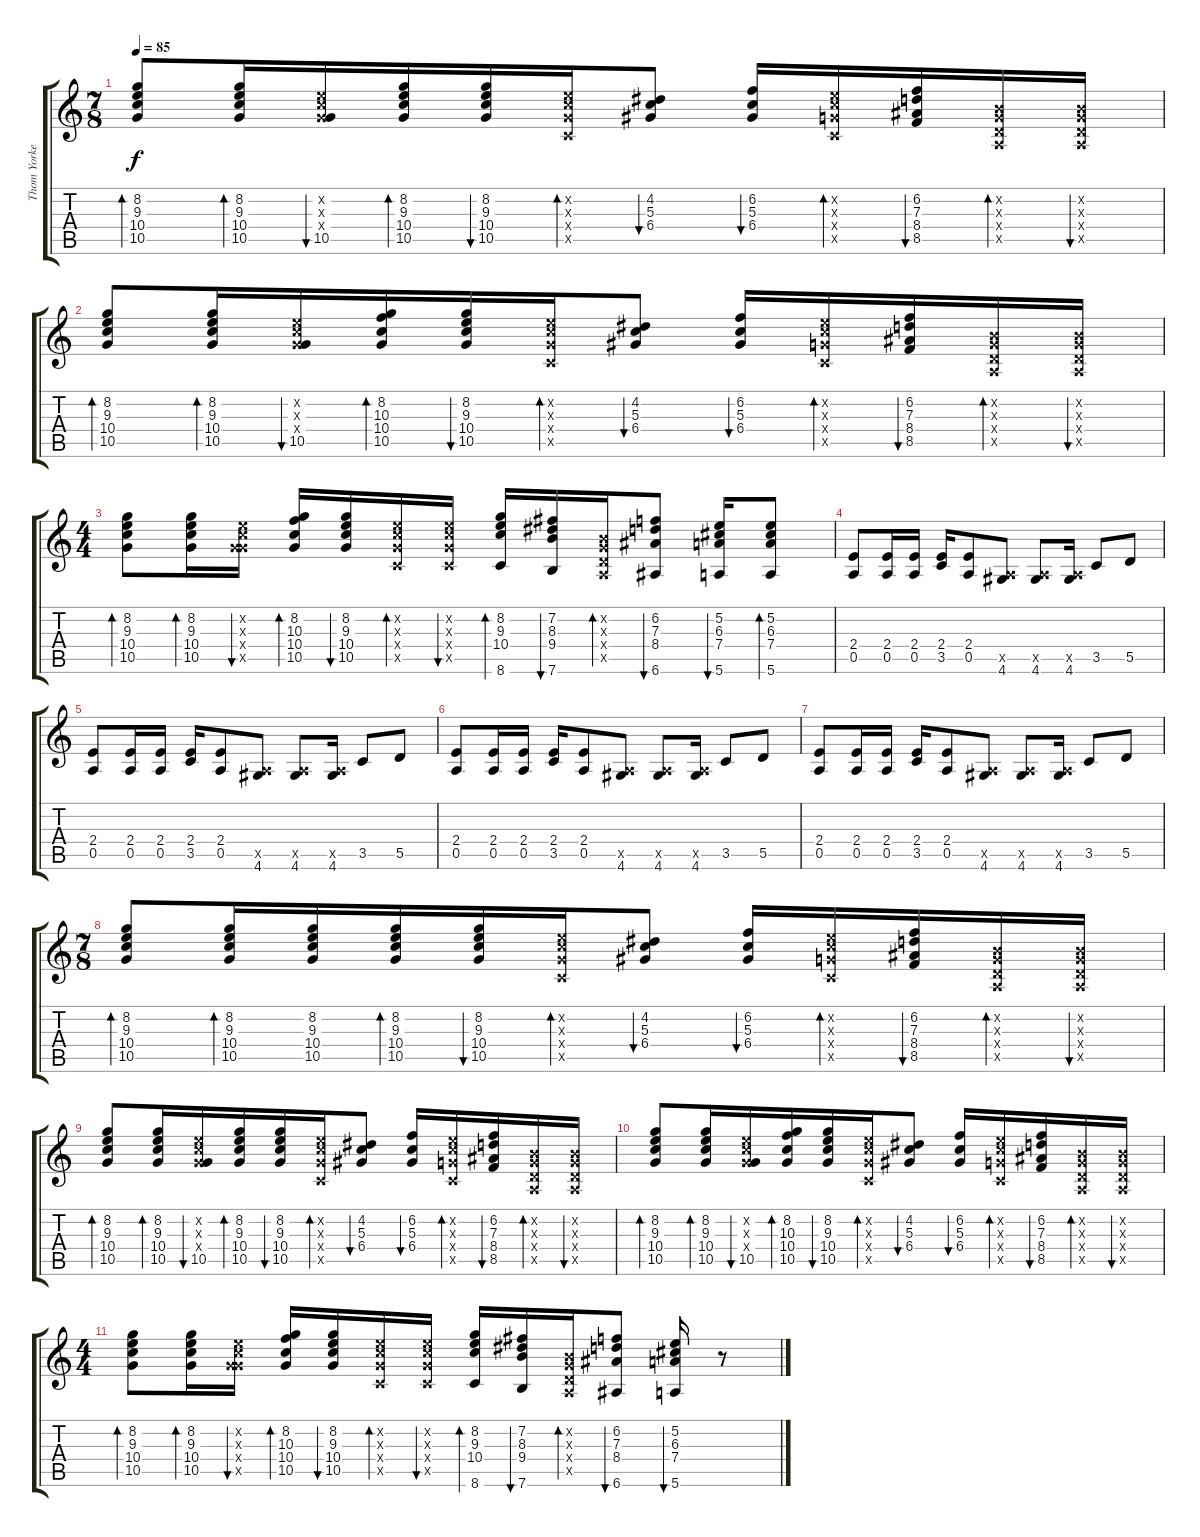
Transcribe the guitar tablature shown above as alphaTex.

\track ("Thom Yorke guitar" "Thom Yorke") {instrument acousticguitarsteel}
\staff {score tabs}
\tuning (E4 B3 G3 D3 A2 E2) {hide}
\ts (7 8)
\tempo 85
\clef g2
\ks c
(8.2 9.3 10.4 10.5).8{bd 30 dy f} (8.2 9.3 10.4 10.5).16{bd 30} (5.2{x} 5.3{x} 5.4{x} 10.5).16{bu 30} (8.2 9.3 10.4 10.5).16{bd 30} (8.2 9.3 10.4 10.5).16{bu 30} (5.2{x} 5.3{x} 5.4{x} 3.5{x}).16{bd 30} (4.2 5.3 6.4).8{bu 30} (6.2 5.3 6.4).16{bu 30} (5.2{x} 5.3{x} 5.4{x} 3.5{x}).16{bd 30} (6.2 7.3 8.4 8.5).16{bu 30} (0.2{x} 0.3{x} 0.4{x} 0.5{x}).16{bd 30} (0.2{x} 0.3{x} 0.4{x} 0.5{x}).16{bu 30} |
(8.2 9.3 10.4 10.5).8{bd 30} (8.2 9.3 10.4 10.5).16{bd 30} (5.2{x} 5.3{x} 5.4{x} 10.5).16{bu 30} (8.2 10.3 10.4 10.5).16{bd 30} (8.2 9.3 10.4 10.5).16{bu 30} (5.2{x} 5.3{x} 5.4{x} 3.5{x}).16{bd 30} (4.2 5.3 6.4).8{bu 30} (6.2 5.3 6.4).16{bu 30} (5.2{x} 5.3{x} 5.4{x} 3.5{x}).16{bd 30} (6.2 7.3 8.4 8.5).16{bu 30} (0.2{x} 0.3{x} 0.4{x} 0.5{x}).16{bd 30} (0.2{x} 0.3{x} 0.4{x} 0.5{x}).16{bu 30} |
\ts (4 4)
(8.2 9.3 10.4 10.5).8{bd 30} (8.2 9.3 10.4 10.5).16{bd 30} (5.2{x} 5.3{x} 5.4{x} 10.5{x}).16{bu 30} (8.2 10.3 10.4 10.5).16{bd 30} (8.2 9.3 10.4 10.5).16{bu 30} (5.2{x} 5.3{x} 5.4{x} 3.5{x}).16{bd 30} (5.2{x} 5.3{x} 5.4{x} 3.5{x}).16{bu 30} (8.2 9.3 10.4 8.6).16{bd 30} (7.2 8.3 9.4 7.6).16{bu 30} (0.2{x} 0.3{x} 0.4{x} 0.5{x}).16{bd 30} (6.2 7.3 8.4 6.6).8{bu 30} (5.2 6.3 7.4 5.6).16{bu 30} (5.2 6.3 7.4 5.6).8{bd 30} |
(2.4 0.5).8 (2.4 0.5).16 (2.4 0.5).16 (2.4 3.5).16 (2.4 0.5).8 (0.5{x} 4.6).8 (0.5{x} 4.6).8 (0.5{x} 4.6).16 3.5.8 5.5.8 |
(2.4 0.5).8 (2.4 0.5).16 (2.4 0.5).16 (2.4 3.5).16 (2.4 0.5).8 (0.5{x} 4.6).8 (0.5{x} 4.6).8 (0.5{x} 4.6).16 3.5.8 5.5.8 |
(2.4 0.5).8 (2.4 0.5).16 (2.4 0.5).16 (2.4 3.5).16 (2.4 0.5).8 (0.5{x} 4.6).8 (0.5{x} 4.6).8 (0.5{x} 4.6).16 3.5.8 5.5.8 |
(2.4 0.5).8 (2.4 0.5).16 (2.4 0.5).16 (2.4 3.5).16 (2.4 0.5).8 (0.5{x} 4.6).8 (0.5{x} 4.6).8 (0.5{x} 4.6).16 3.5.8 5.5.8 |
\ts (7 8)
(8.2 9.3 10.4 10.5).8{bd 30} (8.2 9.3 10.4 10.5).16{bd 30} (8.2 9.3 10.4 10.5).16 (8.2 9.3 10.4 10.5).16{bd 60} (8.2 9.3 10.4 10.5).16{bu 30} (5.2{x} 5.3{x} 5.4{x} 3.5{x}).16{bd 30} (4.2 5.3 6.4).8{bu 30} (6.2 5.3 6.4).16{bu 30} (5.2{x} 5.3{x} 5.4{x} 3.5{x}).16{bd 30} (6.2 7.3 8.4 8.5).16{bu 30} (0.2{x} 0.3{x} 0.4{x} 0.5{x}).16{bd 30} (0.2{x} 0.3{x} 0.4{x} 0.5{x}).16{bu 30} |
(8.2 9.3 10.4 10.5).8{bd 30} (8.2 9.3 10.4 10.5).16{bd 30} (5.2{x} 5.3{x} 5.4{x} 10.5).16{bu 30} (8.2 9.3 10.4 10.5).16{bd 30} (8.2 9.3 10.4 10.5).16{bu 30} (5.2{x} 5.3{x} 5.4{x} 3.5{x}).16{bd 30} (4.2 5.3 6.4).8{bu 30} (6.2 5.3 6.4).16{bu 30} (5.2{x} 5.3{x} 5.4{x} 3.5{x}).16{bd 30} (6.2 7.3 8.4 8.5).16{bu 30} (0.2{x} 0.3{x} 0.4{x} 0.5{x}).16{bd 30} (0.2{x} 0.3{x} 0.4{x} 0.5{x}).16{bu 30} |
(8.2 9.3 10.4 10.5).8{bd 30} (8.2 9.3 10.4 10.5).16{bd 30} (5.2{x} 5.3{x} 5.4{x} 10.5).16{bu 30} (8.2 10.3 10.4 10.5).16{bd 30} (8.2 9.3 10.4 10.5).16{bu 30} (5.2{x} 5.3{x} 5.4{x} 3.5{x}).16{bd 30} (4.2 5.3 6.4).8{bu 30} (6.2 5.3 6.4).16{bu 30} (5.2{x} 5.3{x} 5.4{x} 3.5{x}).16{bd 30} (6.2 7.3 8.4 8.5).16{bu 30} (0.2{x} 0.3{x} 0.4{x} 0.5{x}).16{bd 30} (0.2{x} 0.3{x} 0.4{x} 0.5{x}).16{bu 30} |
\ts (4 4)
(8.2 9.3 10.4 10.5).8{bd 30} (8.2 9.3 10.4 10.5).16{bd 30} (5.2{x} 5.3{x} 5.4{x} 10.5{x}).16{bu 30} (8.2 10.3 10.4 10.5).16{bd 30} (8.2 9.3 10.4 10.5).16{bu 30} (5.2{x} 5.3{x} 5.4{x} 3.5{x}).16{bd 30} (5.2{x} 5.3{x} 5.4{x} 3.5{x}).16{bu 30} (8.2 9.3 10.4 8.6).16{bd 30} (7.2 8.3 9.4 7.6).16{bu 30} (0.2{x} 0.3{x} 0.4{x} 0.5{x}).16{bd 30} (6.2 7.3 8.4 6.6).8{bu 30} (5.2 6.3 7.4 5.6).16{bu 30} r.8
